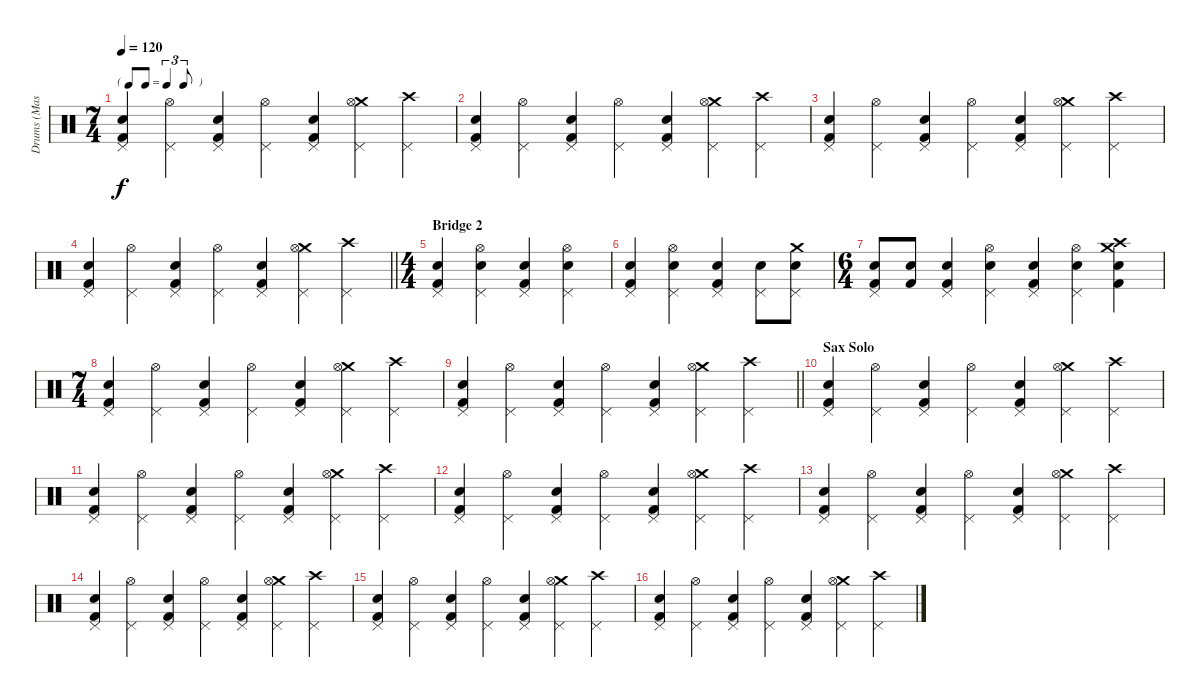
\track ("Drums (Mason)" "Drums (Mas") {instrument percussion}
\staff {score}
\articulation defaults
\ts (7 4)
\tf triplet8th
\tempo 120
\clef neutral
\ks c
("Kick (hit) 2" "Snare (hit) 2" "Pedal Hi-Hat (hit)").4{dy f} ("Hi-Hat (open)" "Pedal Hi-Hat (hit)").4 ("Kick (hit) 2" "Snare (hit) 2" "Pedal Hi-Hat (hit)").4 ("Hi-Hat (open)" "Pedal Hi-Hat (hit)").4 ("Kick (hit) 2" "Snare (hit) 2" "Pedal Hi-Hat (hit)").4 ("Crash medium (hit)" "Hi-Hat (open)" "Pedal Hi-Hat (hit)").4 ("Crash high (hit)" "Pedal Hi-Hat (hit)").4 |
("Kick (hit) 2" "Snare (hit) 2" "Pedal Hi-Hat (hit)").4 ("Hi-Hat (open)" "Pedal Hi-Hat (hit)").4 ("Kick (hit) 2" "Snare (hit) 2" "Pedal Hi-Hat (hit)").4 ("Hi-Hat (open)" "Pedal Hi-Hat (hit)").4 ("Kick (hit) 2" "Snare (hit) 2" "Pedal Hi-Hat (hit)").4 ("Crash medium (hit)" "Hi-Hat (open)" "Pedal Hi-Hat (hit)").4 ("Crash high (hit)" "Pedal Hi-Hat (hit)").4 |
("Kick (hit) 2" "Snare (hit) 2" "Pedal Hi-Hat (hit)").4 ("Hi-Hat (open)" "Pedal Hi-Hat (hit)").4 ("Kick (hit) 2" "Snare (hit) 2" "Pedal Hi-Hat (hit)").4 ("Hi-Hat (open)" "Pedal Hi-Hat (hit)").4 ("Kick (hit) 2" "Snare (hit) 2" "Pedal Hi-Hat (hit)").4 ("Crash medium (hit)" "Hi-Hat (open)" "Pedal Hi-Hat (hit)").4 ("Crash high (hit)" "Pedal Hi-Hat (hit)").4 |
\barLineRight lightlight
("Kick (hit) 2" "Snare (hit) 2" "Pedal Hi-Hat (hit)").4 ("Hi-Hat (open)" "Pedal Hi-Hat (hit)").4 ("Kick (hit) 2" "Snare (hit) 2" "Pedal Hi-Hat (hit)").4 ("Hi-Hat (open)" "Pedal Hi-Hat (hit)").4 ("Kick (hit) 2" "Snare (hit) 2" "Pedal Hi-Hat (hit)").4 ("Crash medium (hit)" "Hi-Hat (open)" "Pedal Hi-Hat (hit)").4 ("Crash high (hit)" "Pedal Hi-Hat (hit)").4 |
\ts (4 4)
\section ("" "Bridge 2")
("Kick (hit) 2" "Snare (hit) 2" "Pedal Hi-Hat (hit)").4 ("Hi-Hat (open)" "Snare (hit) 2" "Pedal Hi-Hat (hit)").4 ("Kick (hit) 2" "Snare (hit) 2" "Pedal Hi-Hat (hit)").4 ("Hi-Hat (open)" "Snare (hit) 2" "Pedal Hi-Hat (hit)").4 |
("Kick (hit) 2" "Snare (hit) 2" "Pedal Hi-Hat (hit)").4 ("Hi-Hat (open)" "Snare (hit) 2" "Pedal Hi-Hat (hit)").4 ("Kick (hit) 2" "Snare (hit) 2" "Pedal Hi-Hat (hit)").4 ("Snare (hit) 2" "Pedal Hi-Hat (hit)").8 ("Crash medium (hit)" "Snare (hit) 2" "Pedal Hi-Hat (hit)").8 |
\ts (6 4)
("Kick (hit) 2" "Snare (hit) 2" "Pedal Hi-Hat (hit)").8 ("Snare (hit) 2" "Kick (hit) 2").8 ("Kick (hit) 2" "Snare (hit) 2" "Pedal Hi-Hat (hit)").4 ("Hi-Hat (open)" "Snare (hit) 2" "Pedal Hi-Hat (hit)").4 ("Kick (hit) 2" "Snare (hit) 2" "Pedal Hi-Hat (hit)").4 ("Hi-Hat (open)" "Snare (hit) 2" "Pedal Hi-Hat (hit)").4 ("Kick (hit) 2" "Crash high (hit)" "Crash medium (hit)" "Snare (hit) 2").4 |
\ts (7 4)
("Kick (hit) 2" "Snare (hit) 2" "Pedal Hi-Hat (hit)").4 ("Hi-Hat (open)" "Pedal Hi-Hat (hit)").4 ("Kick (hit) 2" "Snare (hit) 2" "Pedal Hi-Hat (hit)").4 ("Hi-Hat (open)" "Pedal Hi-Hat (hit)").4 ("Kick (hit) 2" "Snare (hit) 2" "Pedal Hi-Hat (hit)").4 ("Crash medium (hit)" "Hi-Hat (open)" "Pedal Hi-Hat (hit)").4 ("Crash high (hit)" "Pedal Hi-Hat (hit)").4 |
\barLineRight lightlight
("Kick (hit) 2" "Snare (hit) 2" "Pedal Hi-Hat (hit)").4 ("Hi-Hat (open)" "Pedal Hi-Hat (hit)").4 ("Kick (hit) 2" "Snare (hit) 2" "Pedal Hi-Hat (hit)").4 ("Hi-Hat (open)" "Pedal Hi-Hat (hit)").4 ("Kick (hit) 2" "Snare (hit) 2" "Pedal Hi-Hat (hit)").4 ("Crash medium (hit)" "Hi-Hat (open)" "Pedal Hi-Hat (hit)").4 ("Crash high (hit)" "Pedal Hi-Hat (hit)").4 |
\section ("" "Sax Solo")
("Kick (hit) 2" "Snare (hit) 2" "Pedal Hi-Hat (hit)").4 ("Hi-Hat (open)" "Pedal Hi-Hat (hit)").4 ("Kick (hit) 2" "Snare (hit) 2" "Pedal Hi-Hat (hit)").4 ("Hi-Hat (open)" "Pedal Hi-Hat (hit)").4 ("Kick (hit) 2" "Snare (hit) 2" "Pedal Hi-Hat (hit)").4 ("Crash medium (hit)" "Hi-Hat (open)" "Pedal Hi-Hat (hit)").4 ("Crash high (hit)" "Pedal Hi-Hat (hit)").4 |
("Kick (hit) 2" "Snare (hit) 2" "Pedal Hi-Hat (hit)").4 ("Hi-Hat (open)" "Pedal Hi-Hat (hit)").4 ("Kick (hit) 2" "Snare (hit) 2" "Pedal Hi-Hat (hit)").4 ("Hi-Hat (open)" "Pedal Hi-Hat (hit)").4 ("Kick (hit) 2" "Snare (hit) 2" "Pedal Hi-Hat (hit)").4 ("Crash medium (hit)" "Hi-Hat (open)" "Pedal Hi-Hat (hit)").4 ("Crash high (hit)" "Pedal Hi-Hat (hit)").4 |
("Kick (hit) 2" "Snare (hit) 2" "Pedal Hi-Hat (hit)").4 ("Hi-Hat (open)" "Pedal Hi-Hat (hit)").4 ("Kick (hit) 2" "Snare (hit) 2" "Pedal Hi-Hat (hit)").4 ("Hi-Hat (open)" "Pedal Hi-Hat (hit)").4 ("Kick (hit) 2" "Snare (hit) 2" "Pedal Hi-Hat (hit)").4 ("Crash medium (hit)" "Hi-Hat (open)" "Pedal Hi-Hat (hit)").4 ("Crash high (hit)" "Pedal Hi-Hat (hit)").4 |
("Kick (hit) 2" "Snare (hit) 2" "Pedal Hi-Hat (hit)").4 ("Hi-Hat (open)" "Pedal Hi-Hat (hit)").4 ("Kick (hit) 2" "Snare (hit) 2" "Pedal Hi-Hat (hit)").4 ("Hi-Hat (open)" "Pedal Hi-Hat (hit)").4 ("Kick (hit) 2" "Snare (hit) 2" "Pedal Hi-Hat (hit)").4 ("Crash medium (hit)" "Hi-Hat (open)" "Pedal Hi-Hat (hit)").4 ("Crash high (hit)" "Pedal Hi-Hat (hit)").4 |
("Kick (hit) 2" "Snare (hit) 2" "Pedal Hi-Hat (hit)").4 ("Hi-Hat (open)" "Pedal Hi-Hat (hit)").4 ("Kick (hit) 2" "Snare (hit) 2" "Pedal Hi-Hat (hit)").4 ("Hi-Hat (open)" "Pedal Hi-Hat (hit)").4 ("Kick (hit) 2" "Snare (hit) 2" "Pedal Hi-Hat (hit)").4 ("Crash medium (hit)" "Hi-Hat (open)" "Pedal Hi-Hat (hit)").4 ("Crash high (hit)" "Pedal Hi-Hat (hit)").4 |
("Kick (hit) 2" "Snare (hit) 2" "Pedal Hi-Hat (hit)").4 ("Hi-Hat (open)" "Pedal Hi-Hat (hit)").4 ("Kick (hit) 2" "Snare (hit) 2" "Pedal Hi-Hat (hit)").4 ("Hi-Hat (open)" "Pedal Hi-Hat (hit)").4 ("Kick (hit) 2" "Snare (hit) 2" "Pedal Hi-Hat (hit)").4 ("Crash medium (hit)" "Hi-Hat (open)" "Pedal Hi-Hat (hit)").4 ("Crash high (hit)" "Pedal Hi-Hat (hit)").4 |
("Kick (hit) 2" "Snare (hit) 2" "Pedal Hi-Hat (hit)").4 ("Hi-Hat (open)" "Pedal Hi-Hat (hit)").4 ("Kick (hit) 2" "Snare (hit) 2" "Pedal Hi-Hat (hit)").4 ("Hi-Hat (open)" "Pedal Hi-Hat (hit)").4 ("Kick (hit) 2" "Snare (hit) 2" "Pedal Hi-Hat (hit)").4 ("Crash medium (hit)" "Hi-Hat (open)" "Pedal Hi-Hat (hit)").4 ("Crash high (hit)" "Pedal Hi-Hat (hit)").4
